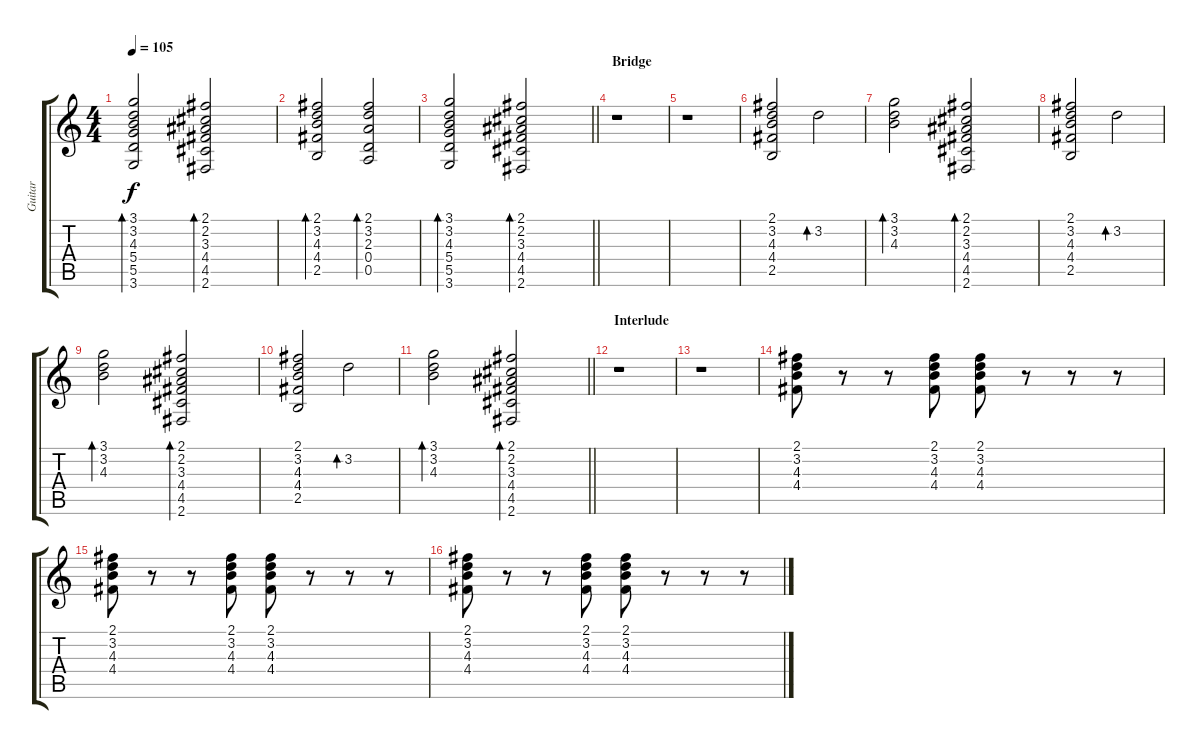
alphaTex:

\track ("Guitar" "Guitar") {instrument electricguitarclean}
\staff {score tabs}
\tuning (E4 B3 G3 D3 A2 E2) {hide}
\ts (4 4)
\tempo 105
\clef g2
\ks c
(3.1 3.2 4.3 5.4 5.5 3.6).2{bd 120 dy f} (2.1 2.2 3.3 4.4 4.5 2.6).2{bd 120} |
(2.1 3.2 4.3 4.4 2.5).2{bd 120} (2.1 3.2 2.3 0.4 0.5).2{bd 120} |
\barLineRight lightlight
(3.1 3.2 4.3 5.4 5.5 3.6).2{bd 120} (2.1 2.2 3.3 4.4 4.5 2.6).2{bd 120} |
\section ("" "Bridge")
r.1 |
r.1 |
(2.1 3.2 4.3 4.4 2.5).2 3.2.2{bd 30} |
(3.1 3.2 4.3).2{bd 30} (2.1 2.2 3.3 4.4 4.5 2.6).2{bd 30} |
(2.1 3.2 4.3 4.4 2.5).2 3.2.2{bd 30} |
(3.1 3.2 4.3).2{bd 30} (2.1 2.2 3.3 4.4 4.5 2.6).2{bd 30} |
(2.1 3.2 4.3 4.4 2.5).2 3.2.2{bd 30} |
\barLineRight lightlight
(3.1 3.2 4.3).2{bd 30} (2.1 2.2 3.3 4.4 4.5 2.6).2{bd 30} |
\section ("" "Interlude")
r.1 |
r.1 |
(2.1 3.2 4.3 4.4).8 r.8 r.8 (2.1 3.2 4.3 4.4).8 (2.1 3.2 4.3 4.4).8 r.8 r.8 r.8 |
(2.1 3.2 4.3 4.4).8 r.8 r.8 (2.1 3.2 4.3 4.4).8 (2.1 3.2 4.3 4.4).8 r.8 r.8 r.8 |
(2.1 3.2 4.3 4.4).8 r.8 r.8 (2.1 3.2 4.3 4.4).8 (2.1 3.2 4.3 4.4).8 r.8 r.8 r.8
